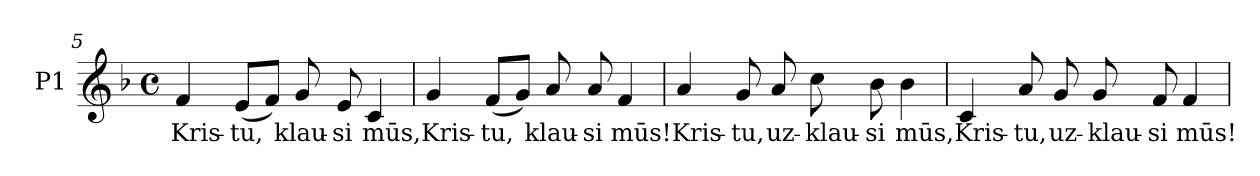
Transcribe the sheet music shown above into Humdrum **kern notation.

**kern	**text
*part1	*part1
*staff1	*staff1
*I"P1	*
!!LO:LB:g=z
*clefG2	*
*k[b-]	*
*F:	*
*M4/4	*
*met(c)	*
=5	=5
!	!LO:LY:b:color=#000000
4fi/	Kris-
!	!LO:LY:b:color=#000000
(8ei/L	-tu,
8fi/J)	.
!	!LO:LY:b:color=#000000
8gi/	klau-
!	!LO:LY:b:color=#000000
8ei/	-si
!	!LO:LY:b:color=#000000
4ci/	mūs,
=6	=6
!	!LO:LY:b:color=#000000
4gi/	Kris-
!	!LO:LY:b:color=#000000
(8fi/L	-tu,
8gi/J)	.
!	!LO:LY:b:color=#000000
8ai/	klau-
!	!LO:LY:b:color=#000000
8ai/	-si
!	!LO:LY:b:color=#000000
4fi/	mūs!
=7	=7
!	!LO:LY:b:color=#000000
4ai/	Kris-
!	!LO:LY:b:color=#000000
8gi/	-tu,
!	!LO:LY:b:color=#000000
8ai/	uz-
!	!LO:LY:b:color=#000000
8cci\	-klau-
!	!LO:LY:b:color=#000000
8b-i\	-si
!	!LO:LY:b:color=#000000
4b-i\	mūs,
=8	=8
!	!LO:LY:b:color=#000000
4ci/	Kris-
!	!LO:LY:b:color=#000000
8ai/	-tu,
!	!LO:LY:b:color=#000000
8gi/	uz-
!	!LO:LY:b:color=#000000
8gi/	-klau-
!	!LO:LY:b:color=#000000
8fi/	-si
!	!LO:LY:b:color=#000000
4fi/	mūs!
=	=
*-	*-
